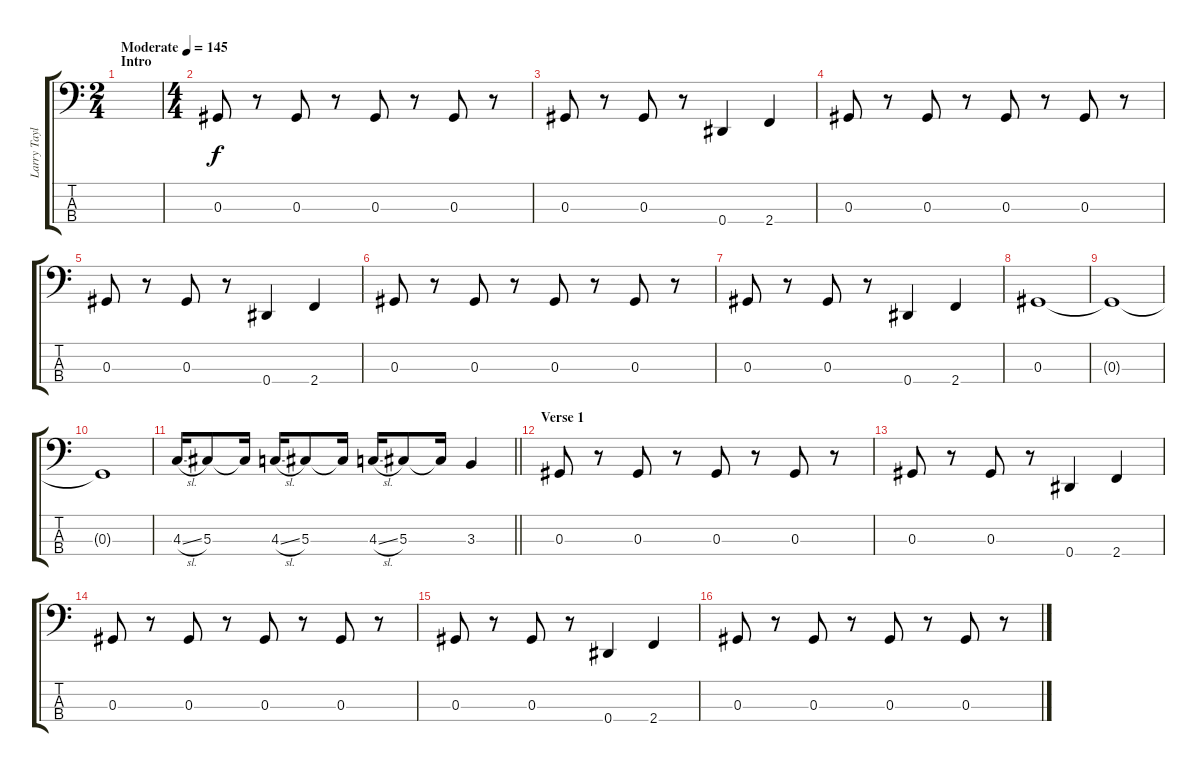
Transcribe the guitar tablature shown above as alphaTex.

\track ("Larry Taylor" "Larry Tayl") {instrument electricbassfinger}
\staff {score tabs}
\tuning (Gb2 Db2 Ab1 Eb1) {hide}
\ts (2 4)
\section ("" "Intro")
\tempo (145 "Moderate")
\clef f4
\ks c
|
\ts (4 4)
0.3.8 r.8 0.3.8 r.8 0.3.8 r.8 0.3.8 r.8 |
0.3.8 r.8 0.3.8 r.8 0.4.4 2.4.4 |
0.3.8 r.8 0.3.8 r.8 0.3.8 r.8 0.3.8 r.8 |
0.3.8 r.8 0.3.8 r.8 0.4.4 2.4.4 |
0.3.8 r.8 0.3.8 r.8 0.3.8 r.8 0.3.8 r.8 |
0.3.8 r.8 0.3.8 r.8 0.4.4 2.4.4 |
0.3.1 |
0.3{t}.1 |
0.3{t}.1 |
\barLineRight lightlight
4.3{sl}.16 5.3.8 5.3{t}.16 4.3{sl}.16 5.3.8 5.3{t}.16 4.3{sl}.16 5.3.8 5.3{t}.16 3.3.4 |
\section ("" "Verse 1")
0.3.8 r.8 0.3.8 r.8 0.3.8 r.8 0.3.8 r.8 |
0.3.8 r.8 0.3.8 r.8 0.4.4 2.4.4 |
0.3.8 r.8 0.3.8 r.8 0.3.8 r.8 0.3.8 r.8 |
0.3.8 r.8 0.3.8 r.8 0.4.4 2.4.4 |
0.3.8 r.8 0.3.8 r.8 0.3.8 r.8 0.3.8 r.8
